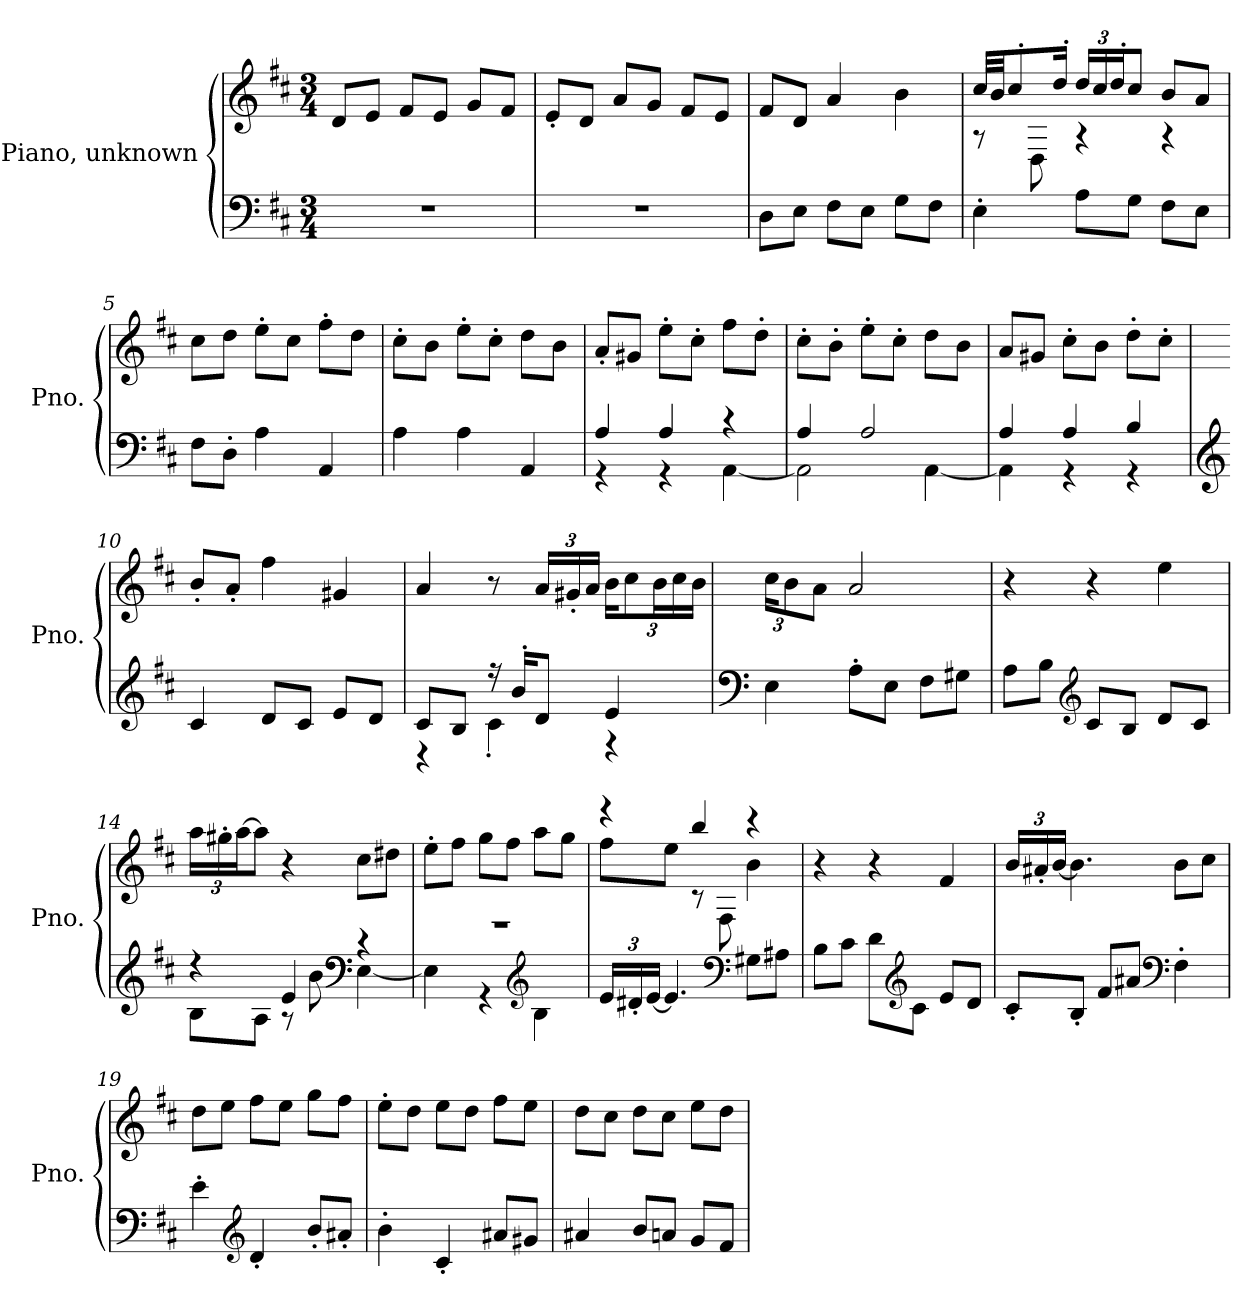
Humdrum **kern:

**kern	**kern
*part1	*part1
*staff2	*staff1
*I"Piano, unknown	*
*I'Pno.	*
*clefF4	*clefG2
*k[f#c#]	*k[f#c#]
*M3/4	*M3/4
*MM120	*MM120
=1	=1
2.r	8d/L
.	8e/J
.	8f#/L
.	8e/J
.	8g/L
.	8f#/J
=2	=2
2.r	8e'/L
.	8d/J
.	8a/L
.	8g/J
.	8f#/L
.	8e/J
=3	=3
8D\L	8f#/L
8E\J	8d/J
8F#\L	4a/
8E\J	.
8G\L	4b\
8F#\J	.
=4	=4
*	*^
4E'\	32cc#/LLL	8r
.	32b/JJ	.
.	8cc#'/	.
.	.	8D\
.	16dd'/Jk	.
*	*Xbrackettup	*
8A\L	24dd/LL	4r
.	24cc#/	.
.	24dd'/J	.
8G\J	8cc#/J	.
8F#\L	8b/L	4r
8E\J	8a/J	.
*	*v	*v
=5	=5
8F#\L	8cc#\L
8D'\J	8dd\J
4A\	8ee'\L
.	8cc#\J
4AA/	8ff#'\L
.	8dd\J
!!LO:LB:g=z
=6	=6
4A\	8cc#'\L
.	8b\J
4A\	8ee'\L
.	8cc#'\J
4AA/	8dd\L
.	8b\J
=7	=7
*^	*
4A/	4r	8a'/L
.	.	8g#X/J
4A/	4r	8ee'\L
.	.	8cc#'\J
4r	[4AA\	8ff#\L
.	.	8dd'\J
=8	=8	=8
4A/	2AA\]	8cc#'\L
.	.	8b'\J
2A/	.	8ee'\L
.	.	8cc#'\J
.	[4AA\	8dd\L
.	.	8b\J
=9	=9	=9
4A/	4AA\]	8a/L
.	.	8g#X/J
4A/	4r	8cc#'\L
.	.	8b\J
4B/	4r	8dd'\L
.	.	8cc#'\J
*v	*v	*
=10	=10
*clefG2	*
4c#/	8b'/L
.	8a'/J
8d/L	4ff#\
8c#/J	.
8e/L	4g#X/
8d/J	.
!!LO:LB:g=z
=11	=11
*^	*
8c#/L	4r	4a/
8B/J	.	.
16r	4c#'\	8r
16b'/KL	.	.
8d/J	.	24a/LL
.	.	24g#X'/
.	.	24a/JJ
4e/	4r	24b\KL
.	.	12cc#\
.	.	24b\L
.	.	24cc#\
.	.	24b\JJ
*v	*v	*
=12	=12
*clefF4	*
4E\	24cc#\KL
.	12b\
.	8a\J
8A'\L	2a/
8E\J	.
8F#\L	.
8G#X\J	.
=13	=13
8A\L	4r
8B\J	.
*clefG2	*
8c#/L	4r
8B/J	.
8d/L	4ee\
8c#/J	.
=14	=14
*^	*
4r	8B\L	24aa\LL
.	.	24gg#X'\
.	.	[24aa\J
.	8A\J	8aa\J]
4e/	8r	4r
.	8b\	.
*clefF4	*	*
4r	[4E\	8cc#\L
.	.	8dd#X\J
!!LO:LB:g=z
=15	=15	=15
2.r	4E\]	8ee'\L
.	.	8ff#\J
.	4r	8gg\L
.	.	8ff#\J
*clefG2	*	*
.	4B\	8aa\L
.	.	8gg\J
*v	*v	*
=16	=16
*Xbrackettup	*
*	*^
24e/LL	4r	8ff#\L
24d#X'/	.	.
[24e/JJ	.	.
4.e/]	.	8ee\J
.	4bb/	8r
.	.	8F#\
*clefF4	*	*
8G#X\L	4r	4b\
8A#X\J	.	.
*	*v	*v
=17	=17
8B\L	4r
8c#\J	.
8d\L	4r
*clefG2	*
8c#\J	.
8e/L	4f#/
8d/J	.
=18	=18
8c#'/L	24b/LL
.	24a#X'/
.	[24b/JJ
8B'/J	4.b\]
8f#/L	.
8a#X/J	.
*clefF4	*
4F#'\	8b\L
.	8cc#\J
!!LO:LB:g=z
=19	=19
4e'\	8dd\L
.	8ee\J
*clefG2	*
4d'/	8ff#\L
.	8ee\J
8b'/L	8gg\L
8a#X'/J	8ff#\J
=20	=20
4b'\	8ee'\L
.	8dd\J
4c#'/	8ee\L
.	8dd\J
8a#X/L	8ff#\L
8g#X/J	8ee\J
=21	=21
4a#X/	8dd\L
.	8cc#\J
8b/L	8dd\L
8an/J	8cc#\J
8g/L	8ee\L
8f#/J	8dd\J
=	=
*-	*-
